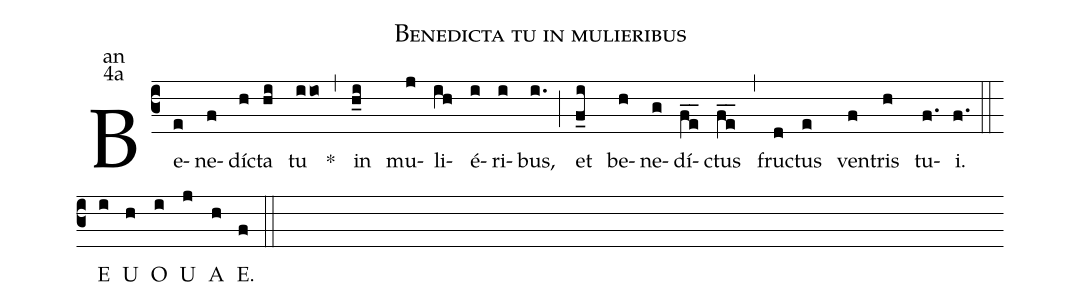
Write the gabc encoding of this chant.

name:Benedicta tu in mulieribus;
office-part:an;
mode:4a;
%%
(c3) Be(e)ne(f)dí(h)cta(hi) tu(iio) <sp>*</sp>(,) in(h_i) mu(j)li(ih)é(i)ri(i)bus,(i.) (;)
et(f_i) be(h)ne(g)dí(fe__)ctus(fe__) (,)
fru(d)ctus(e) ven(f)tris(h) tu(f.)i.(f.) (::)
<eu>E(i) U(h) O(i) U(j) A(h) E.(f) </eu>(::)
